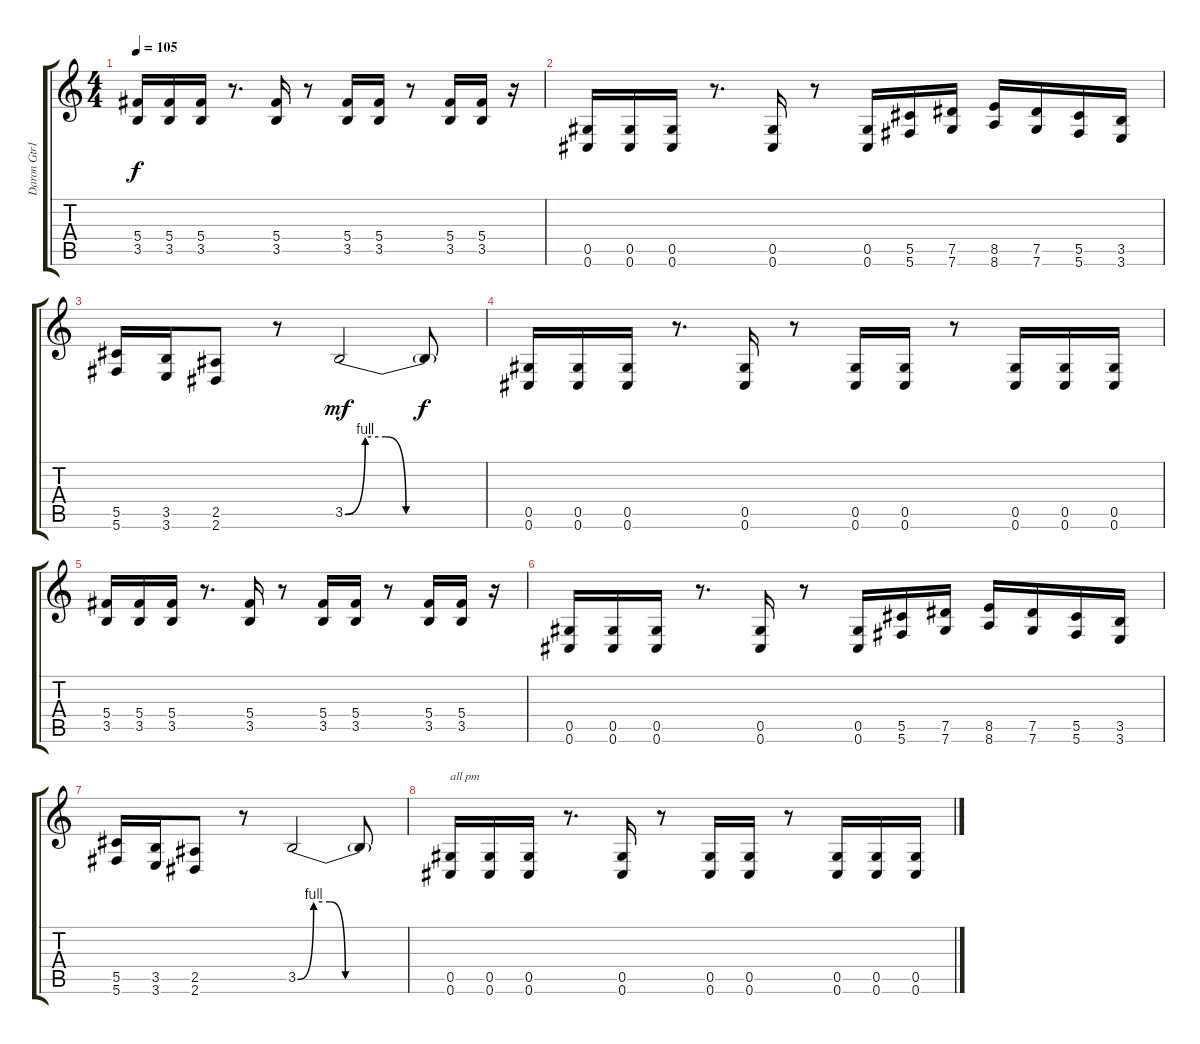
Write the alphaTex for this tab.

\track ("Daron Gtr1" "Daron Gtr1") {instrument distortionguitar}
\staff {score tabs}
\tuning (Eb4 Bb3 Gb3 Db3 Ab2 Db2) {hide}
\ts (4 4)
\tempo 105
\clef g2
\ks c
(5.4 3.5).16{dy f} (5.4 3.5).16 (5.4 3.5).16 r.8{d} (5.4 3.5).16 r.8 (5.4 3.5).16 (5.4 3.5).16 r.8 (5.4 3.5).16 (5.4 3.5).16 r.16 |
(0.5 0.6).16 (0.5 0.6).16 (0.5 0.6).16 r.8{d} (0.5 0.6).16 r.8 (0.5 0.6).16 (5.5 5.6).16 (7.5 7.6).16 (8.5 8.6).16 (7.5 7.6).16 (5.5 5.6).16 (3.5 3.6).16 |
(5.5 5.6).16 (3.5 3.6).16 (2.5 2.6).8 r.8 3.5{be (custom 0 0 15 4 30 4 45 0 60 0)}.2{dy mf} 3.5{be (hold 0 0 60 0) t}.8{dy f} |
(0.5 0.6).16 (0.5 0.6).16 (0.5 0.6).16 r.8{d} (0.5 0.6).16 r.8 (0.5 0.6).16 (0.5 0.6).16 r.8 (0.5 0.6).16 (0.5 0.6).16 (0.5 0.6).16 |
(5.4 3.5).16 (5.4 3.5).16 (5.4 3.5).16 r.8{d} (5.4 3.5).16 r.8 (5.4 3.5).16 (5.4 3.5).16 r.8 (5.4 3.5).16 (5.4 3.5).16 r.16 |
(0.5 0.6).16 (0.5 0.6).16 (0.5 0.6).16 r.8{d} (0.5 0.6).16 r.8 (0.5 0.6).16 (5.5 5.6).16 (7.5 7.6).16 (8.5 8.6).16 (7.5 7.6).16 (5.5 5.6).16 (3.5 3.6).16 |
(5.5 5.6).16 (3.5 3.6).16 (2.5 2.6).8 r.8 3.5{be (custom 0 0 15 4 30 4 45 0 60 0)}.2 3.5{be (hold 0 0 60 0) t}.8 |
(0.5 0.6).16{txt "all pm"} (0.5 0.6).16 (0.5 0.6).16 r.8{d} (0.5 0.6).16 r.8 (0.5 0.6).16 (0.5 0.6).16 r.8 (0.5 0.6).16 (0.5 0.6).16 (0.5 0.6).16
